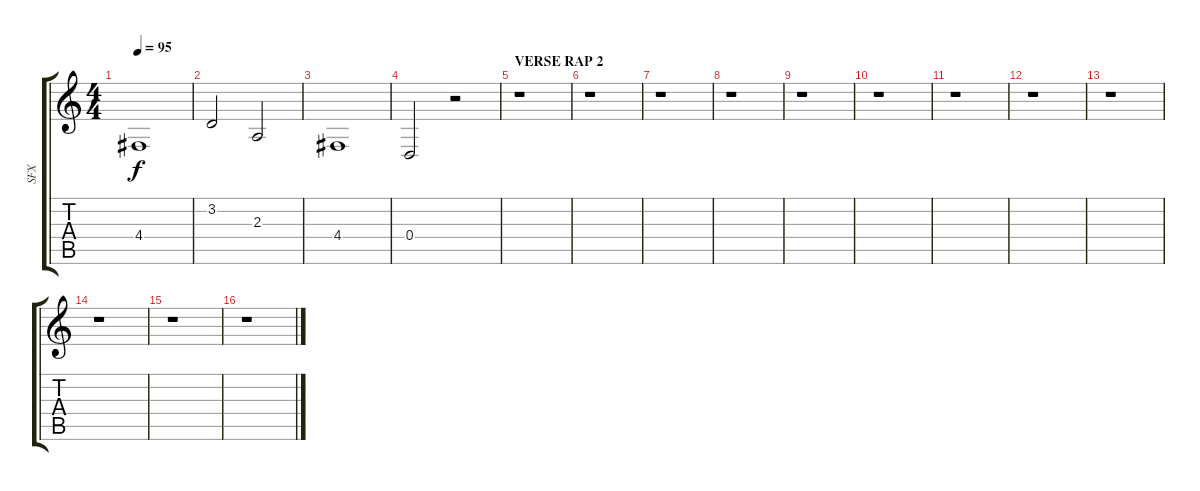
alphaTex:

\track ("SFX" "SFX") {instrument pad2warm}
\staff {score tabs}
\tuning (E4 B3 G3 D3 A2 E2) {hide}
\ts (4 4)
\tempo 95
\clef g2
\ks c
4.4.1{dy f} |
3.2.2 2.3.2 |
4.4.1 |
0.4.2 r.2 |
\section ("" "VERSE RAP 2")
r.1 |
r.1 |
r.1 |
r.1 |
r.1 |
r.1 |
r.1 |
r.1 |
r.1 |
r.1 |
r.1 |
r.1
